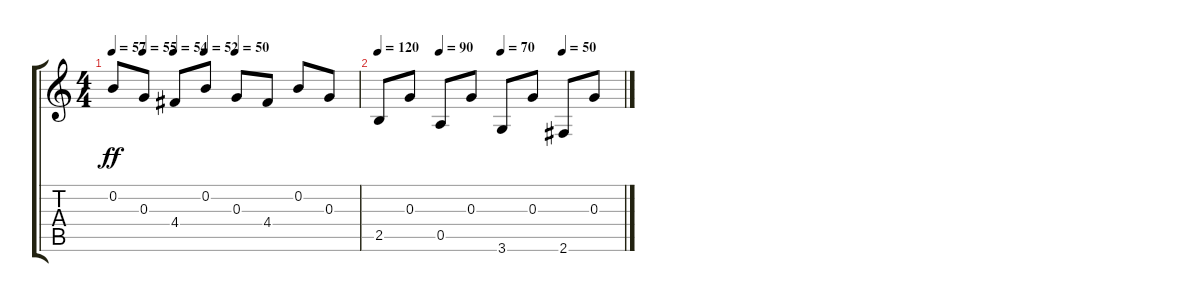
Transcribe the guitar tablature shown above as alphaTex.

\track "" {instrument acousticguitarsteel}
\staff {score tabs}
\tuning (E4 B3 G3 D3 A2 E2) {hide}
\ts (4 4)
\tempo 57
\tempo (55 0.125)
\tempo (54 0.25)
\tempo (52 0.375)
\tempo (50 0.5)
\clef g2
\ks c
0.2.8{dy ff} 0.3.8 4.4.8 0.2.8 0.3.8 4.4.8 0.2.8 0.3.8 |
\tempo 120
\tempo (90 0.25)
\tempo (70 0.5)
\tempo (50 0.75)
2.5.8 0.3.8 0.5.8 0.3.8 3.6.8 0.3.8 2.6.8 0.3.8
